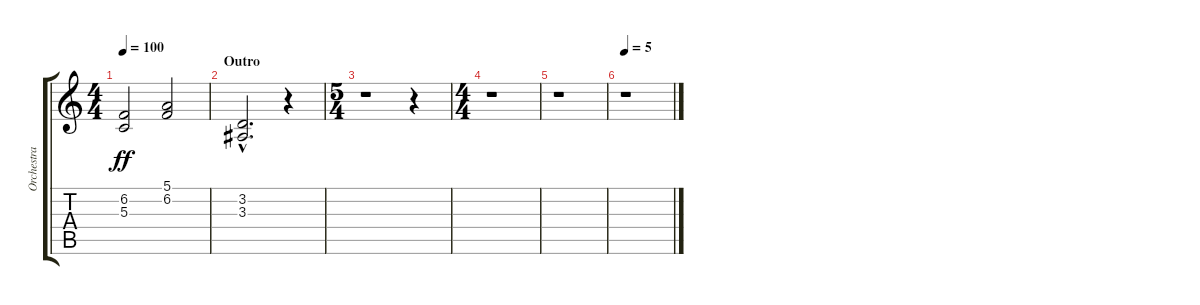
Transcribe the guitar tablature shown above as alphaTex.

\track ("Orchestra" "Orchestra") {instrument stringensemble2}
\staff {score tabs}
\tuning (E4 B3 G3 D3 A2 E2) {hide}
\ts (4 4)
\tempo 100
\clef g2
\ks c
(6.2 5.3).2{dy ff} (5.1 6.2).2 |
\section ("" "Outro")
(3.2{hac} 3.3{hac}).2{d} r.4 |
\ts (5 4)
r.1 r.4 |
\ts (4 4)
r.1 |
r.1 |
\tempo 5
r.1
